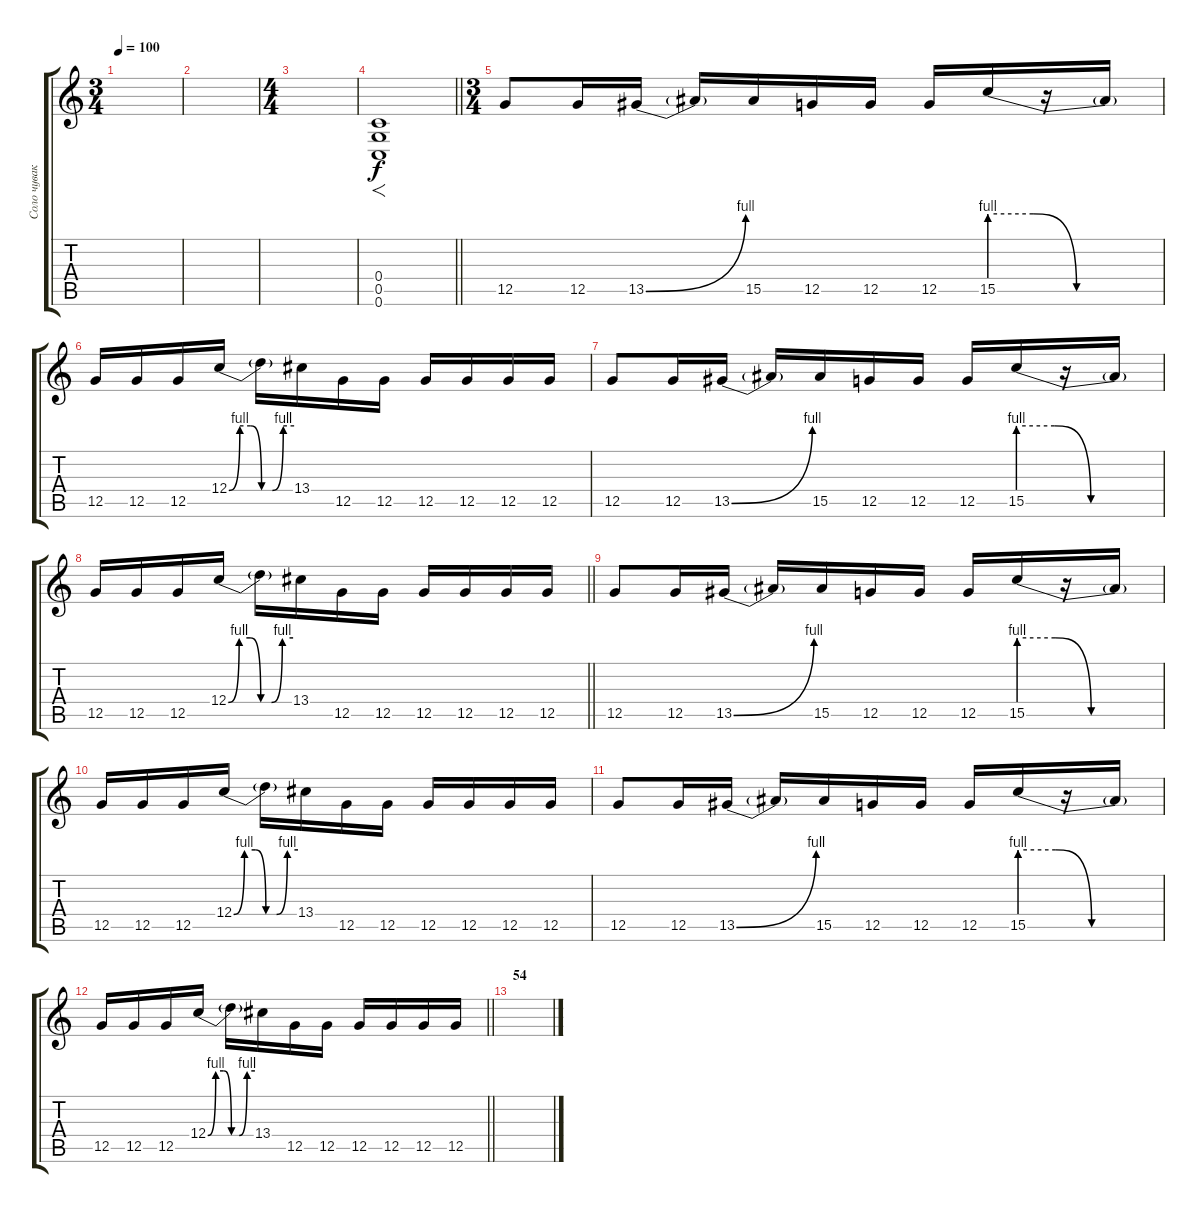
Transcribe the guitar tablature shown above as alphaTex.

\track ("Соло чувак" "Соло чувак") {instrument distortionguitar}
\staff {score tabs}
\tuning (D4 A3 F3 C3 G2 C2) {hide}
\ts (3 4)
\tempo 100
\clef g2
\ks c
|
|
\ts (4 4)
|
\barLineRight lightlight
(0.4 0.5 0.6).1{f} |
\ts (3 4)
\section ("" "")
12.5.8 12.5.16 13.5{be (bend 0 0 60 4)}.16 13.5{t}.16 15.5.16 12.5.16 12.5.16 12.5.16 15.5{be (custom 0 4 15 4 30 0 60 0)}.16 r.16 15.5{t}.16 |
12.5.16 12.5.16 12.5.16 12.4{be (custom 0 0 10 4 20 4 30 0 40 0 50 4 60 4)}.16 12.4{t}.16 13.4.16 12.5.16 12.5.16 12.5.16 12.5.16 12.5.16 12.5.16 |
12.5.8 12.5.16 13.5{be (bend 0 0 60 4)}.16 13.5{t}.16 15.5.16 12.5.16 12.5.16 12.5.16 15.5{be (custom 0 4 15 4 30 0 60 0)}.16 r.16 15.5{t}.16 |
\barLineRight lightlight
12.5.16 12.5.16 12.5.16 12.4{be (custom 0 0 10 4 20 4 30 0 40 0 50 4 60 4)}.16 12.4{t}.16 13.4.16 12.5.16 12.5.16 12.5.16 12.5.16 12.5.16 12.5.16 |
12.5.8 12.5.16 13.5{be (bend 0 0 60 4)}.16 13.5{t}.16 15.5.16 12.5.16 12.5.16 12.5.16 15.5{be (custom 0 4 15 4 30 0 60 0)}.16 r.16 15.5{t}.16 |
12.5.16 12.5.16 12.5.16 12.4{be (custom 0 0 10 4 20 4 30 0 40 0 50 4 60 4)}.16 12.4{t}.16 13.4.16 12.5.16 12.5.16 12.5.16 12.5.16 12.5.16 12.5.16 |
12.5.8 12.5.16 13.5{be (bend 0 0 60 4)}.16 13.5{t}.16 15.5.16 12.5.16 12.5.16 12.5.16 15.5{be (custom 0 4 15 4 30 0 60 0)}.16 r.16 15.5{t}.16 |
\barLineRight lightlight
12.5.16 12.5.16 12.5.16 12.4{be (custom 0 0 10 4 20 4 30 0 40 0 50 4 60 4)}.16 12.4{t}.16 13.4.16 12.5.16 12.5.16 12.5.16 12.5.16 12.5.16 12.5.16 |
\section ("" "54")
